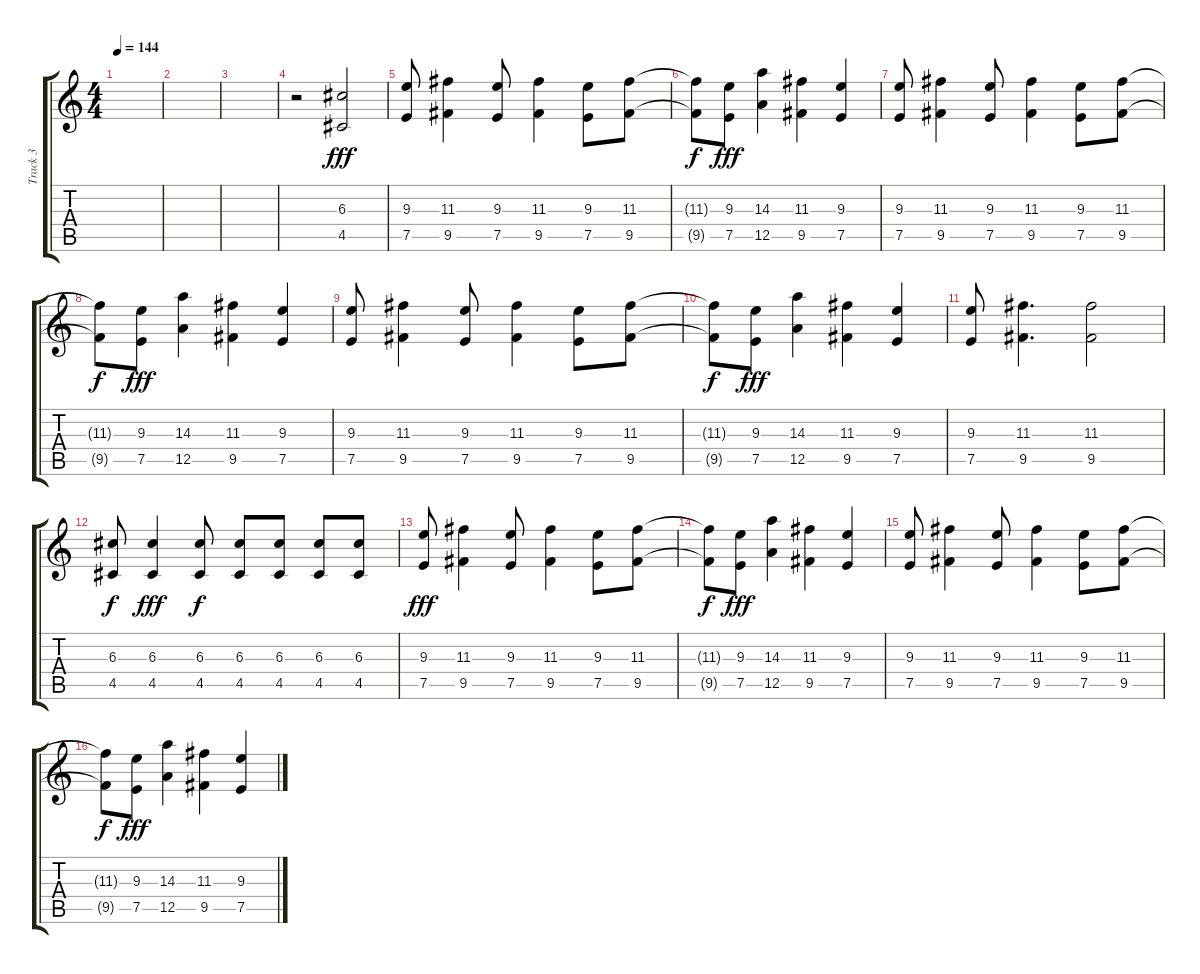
\track ("Track 3" "Track 3") {instrument overdrivenguitar}
\staff {score tabs}
\tuning (E4 B3 G3 D3 A2 D2) {hide}
\ts (4 4)
\tempo 144
\clef g2
\ks c
|
|
|
r.2 (6.3 4.5).2{dy fff volume 16} |
(9.3 7.5).8{volume 16 instrument overdrivenguitar} (11.3 9.5).4 (9.3 7.5).8 (11.3 9.5).4 (9.3 7.5).8 (11.3 9.5).8 |
(11.3{t} 9.5{t}).8{dy f} (9.3 7.5).8{dy fff} (14.3 12.5).4 (11.3 9.5).4 (9.3 7.5).4 |
(9.3 7.5).8 (11.3 9.5).4 (9.3 7.5).8 (11.3 9.5).4 (9.3 7.5).8 (11.3 9.5).8 |
(11.3{t} 9.5{t}).8{dy f} (9.3 7.5).8{dy fff} (14.3 12.5).4 (11.3 9.5).4 (9.3 7.5).4 |
(9.3 7.5).8{volume 16 instrument overdrivenguitar} (11.3 9.5).4 (9.3 7.5).8 (11.3 9.5).4 (9.3 7.5).8 (11.3 9.5).8 |
(11.3{t} 9.5{t}).8{dy f} (9.3 7.5).8{dy fff} (14.3 12.5).4 (11.3 9.5).4 (9.3 7.5).4 |
(9.3 7.5).8 (11.3 9.5).4{d} (11.3 9.5).2 |
(6.3 4.5).8{dy f} (6.3 4.5).4{dy fff} (6.3 4.5).8{dy f} (6.3 4.5).8 (6.3 4.5).8 (6.3 4.5).8 (6.3 4.5).8 |
(9.3 7.5).8{dy fff volume 16 instrument overdrivenguitar} (11.3 9.5).4 (9.3 7.5).8 (11.3 9.5).4 (9.3 7.5).8 (11.3 9.5).8 |
(11.3{t} 9.5{t}).8{dy f} (9.3 7.5).8{dy fff} (14.3 12.5).4 (11.3 9.5).4 (9.3 7.5).4 |
(9.3 7.5).8 (11.3 9.5).4 (9.3 7.5).8 (11.3 9.5).4 (9.3 7.5).8 (11.3 9.5).8 |
(11.3{t} 9.5{t}).8{dy f} (9.3 7.5).8{dy fff} (14.3 12.5).4 (11.3 9.5).4 (9.3 7.5).4
